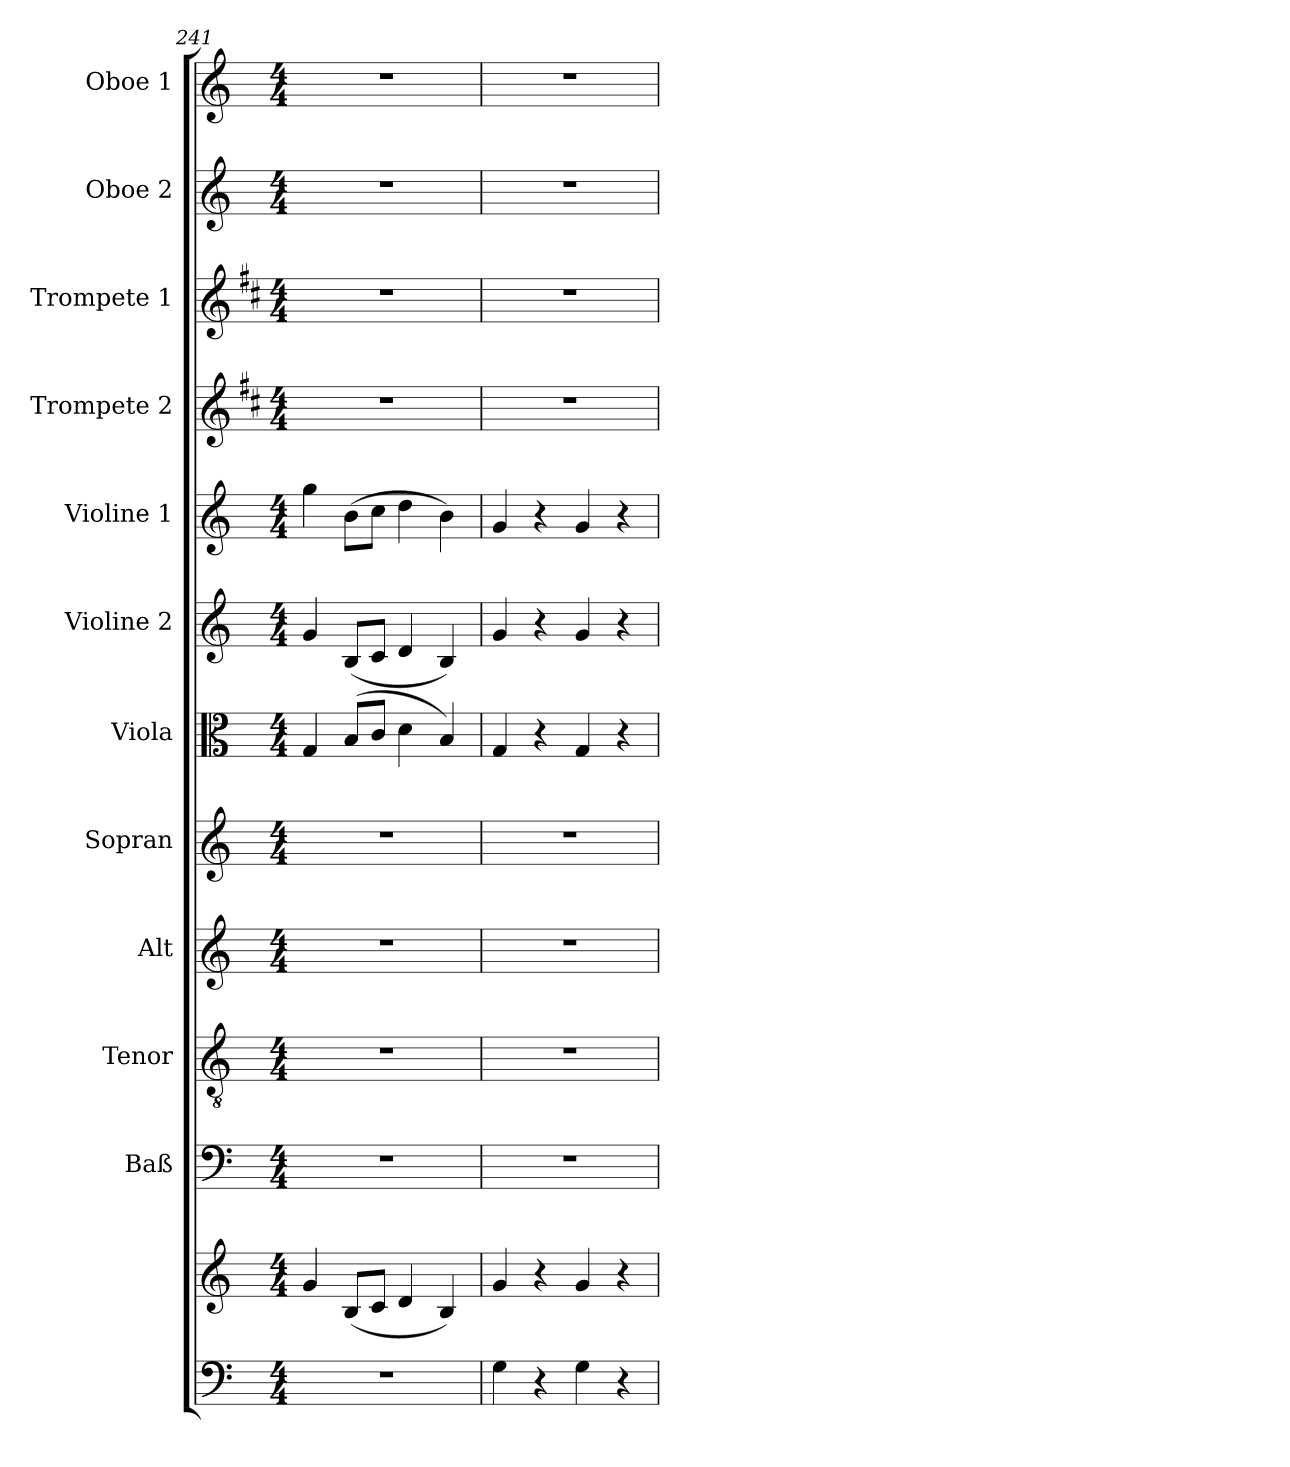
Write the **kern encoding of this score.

**kern	**kern	**kern	**kern	**kern	**kern	**kern	**kern	**kern	**kern	**kern	**kern	**kern
*part12	*part12	*part11	*part10	*part9	*part8	*part7	*part6	*part5	*part4	*part3	*part2	*part1
*staff13	*staff12	*staff11	*staff10	*staff9	*staff8	*staff7	*staff6	*staff5	*staff4	*staff3	*staff2	*staff1
*	*	*I"Baß	*I"Tenor	*I"Alt	*I"Sopran	*I"Viola	*I"Violine 2	*I"Violine 1	*I"Trompete 2	*I"Trompete 1	*I"Oboe 2	*I"Oboe 1
*	*	*I'Baß	*I'Ten	*I'Alt	*I'Sop	*I'Vla.	*I'Vln. 2	*I'Vln. 1	*I'Trp. 2	*I'Trp. 1	*I'Ob. 2	*I'Ob. 1
*clefF4	*clefG2	*clefF4	*clefGv2	*clefG2	*clefG2	*clefC3	*clefG2	*clefG2	*clefG2	*clefG2	*clefG2	*clefG2
*	*	*	*	*	*	*	*	*	*ITrd1c2	*ITrd1c2	*	*
*k[]	*k[]	*k[]	*k[]	*k[]	*k[]	*k[]	*k[]	*k[]	*k[]	*k[]	*k[]	*k[]
*C:	*C:	*C:	*C:	*C:	*C:	*C:	*C:	*C:	*C:	*C:	*C:	*C:
*M4/4	*M4/4	*M4/4	*M4/4	*M4/4	*M4/4	*M4/4	*M4/4	*M4/4	*M4/4	*M4/4	*M4/4	*M4/4
=241	=241	=241	=241	=241	=241	=241	=241	=241	=241	=241	=241	=241
1r	4g/	1r	1r	1r	1r	4G/	4g/	4gg\	1r	1r	1r	1r
.	(<8B/L	.	.	.	.	(<8B/L	(<8B/L	(>8b\L	.	.	.	.
.	8c/J	.	.	.	.	8c/J	8c/J	8cc\J	.	.	.	.
.	4d/	.	.	.	.	4d\	4d/	4dd\	.	.	.	.
.	4B/)	.	.	.	.	4B/)	4B/)	4b\)	.	.	.	.
=242	=242	=242	=242	=242	=242	=242	=242	=242	=242	=242	=242	=242
4G\	4g/	1r	1r	1r	1r	4G/	4g/	4g/	1r	1r	1r	1r
4r	4r	.	.	.	.	4r	4r	4r	.	.	.	.
4G\	4g/	.	.	.	.	4G/	4g/	4g/	.	.	.	.
4r	4r	.	.	.	.	4r	4r	4r	.	.	.	.
=	=	=	=	=	=	=	=	=	=	=	=	=
*-	*-	*-	*-	*-	*-	*-	*-	*-	*-	*-	*-	*-
